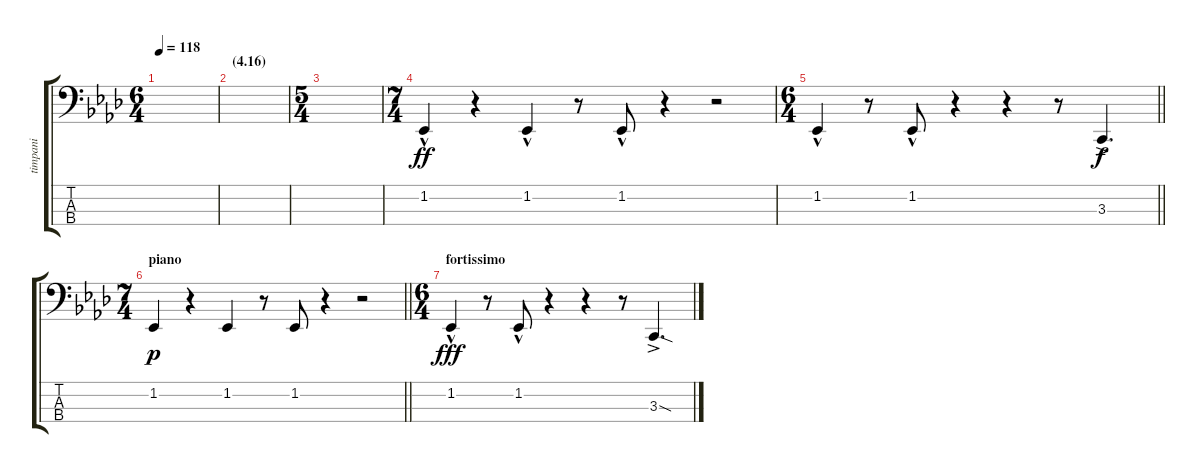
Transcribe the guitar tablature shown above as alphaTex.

\track ("timpani" "timpani") {instrument timpani}
\staff {score tabs}
\tuning (G2 D2 A1 E1) {hide}
\ts (6 4)
\tempo 118
\clef f4
\ks ab
|
\section ("" "(4.16)")
|
\ts (5 4)
|
\ts (7 4)
1.2{hac}.4{dy ff} r.4 1.2{hac}.4 r.8 1.2{hac}.8 r.4 r.2 |
\ts (6 4)
\barLineRight lightlight
1.2{hac}.4 r.8 1.2{hac}.8 r.4 r.4 r.8 3.3{ac}.4{d dy f} |
\ts (7 4)
\section ("" "piano")
\barLineRight lightlight
1.2.4{dy p} r.4 1.2.4 r.8 1.2.8 r.4 r.2 |
\ts (6 4)
\section ("" "fortissimo")
1.2{hac}.4{dy fff} r.8 1.2{hac}.8 r.4 r.4 r.8 3.3{sod ac}.4{d}
